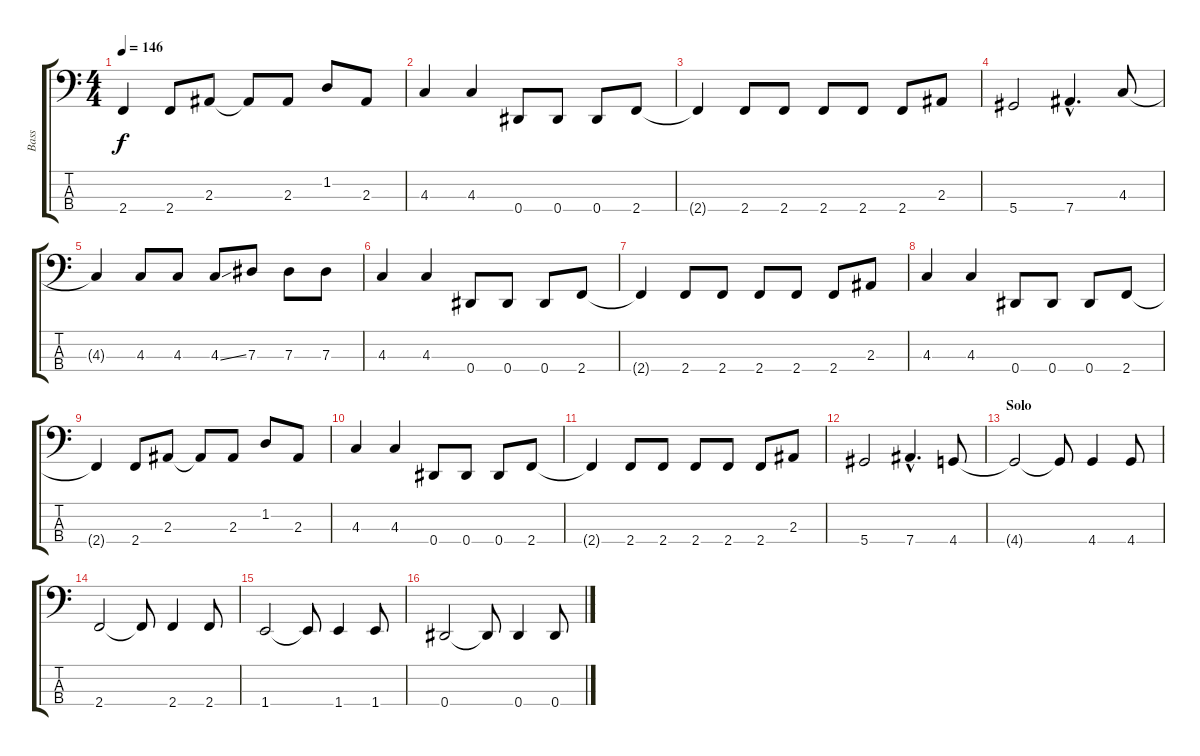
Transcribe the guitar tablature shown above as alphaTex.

\track ("Bass" "Bass") {instrument electricbasspick}
\staff {score tabs}
\tuning (Gb2 Db2 Ab1 Eb1) {hide}
\ts (4 4)
\tempo 146
\clef f4
\ks c
2.4{t}.4{dy f} 2.4.8 2.3.8 2.3{t}.8 2.3.8 1.2.8 2.3.8 |
4.3.4 4.3.4 0.4.8 0.4.8 0.4.8 2.4.8 |
2.4{t}.4 2.4.8 2.4.8 2.4.8 2.4.8 2.4.8 2.3.8 |
5.4.2 7.4{hac}.4{d} 4.3.8 |
4.3{t}.4 4.3.8 4.3.8 4.3{ss}.8 7.3.8 7.3.8 7.3.8 |
4.3.4 4.3.4 0.4.8 0.4.8 0.4.8 2.4.8 |
2.4{t}.4 2.4.8 2.4.8 2.4.8 2.4.8 2.4.8 2.3.8 |
4.3.4 4.3.4 0.4.8 0.4.8 0.4.8 2.4.8 |
2.4{t}.4 2.4.8 2.3.8 2.3{t}.8 2.3.8 1.2.8 2.3.8 |
4.3.4 4.3.4 0.4.8 0.4.8 0.4.8 2.4.8 |
2.4{t}.4 2.4.8 2.4.8 2.4.8 2.4.8 2.4.8 2.3.8 |
5.4.2 7.4{hac}.4{d} 4.4.8 |
\section ("" "Solo")
4.4{t}.2 4.4{t}.8 4.4.4 4.4.8 |
2.4.2 2.4{t}.8 2.4.4 2.4.8 |
1.4.2 1.4{t}.8 1.4.4 1.4.8 |
0.4.2 0.4{t}.8 0.4.4 0.4.8
